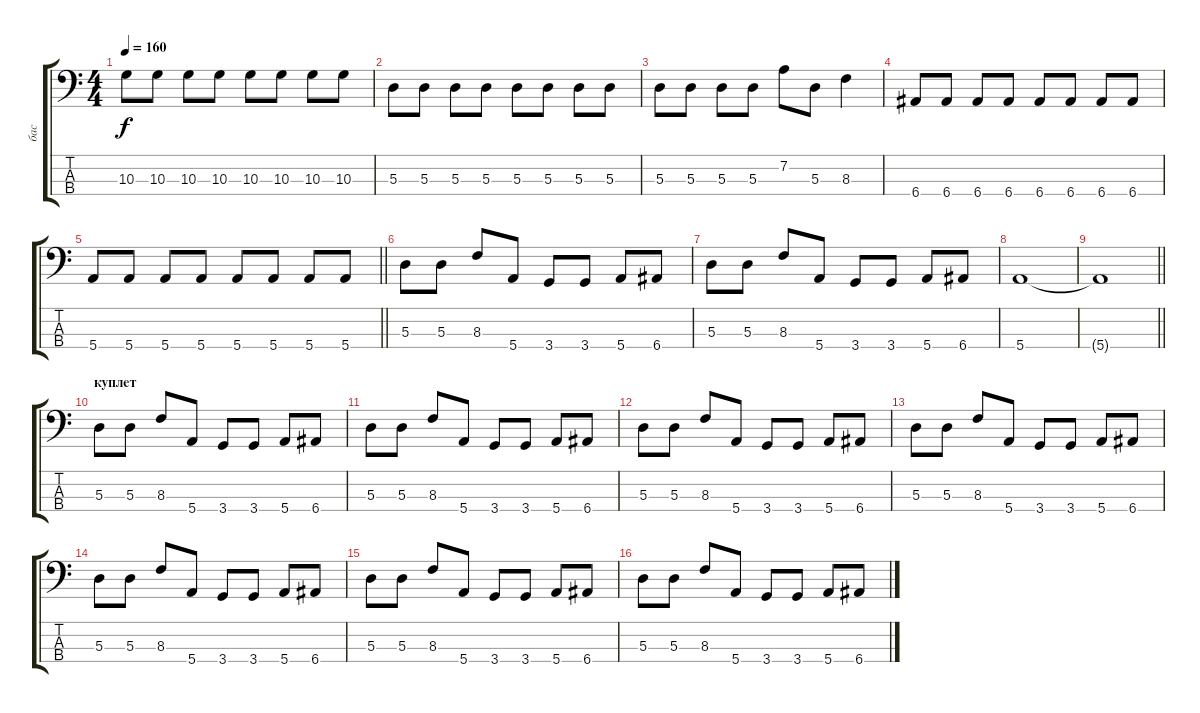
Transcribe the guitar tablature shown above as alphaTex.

\track ("бас" "бас") {instrument electricbassfinger}
\staff {score tabs}
\tuning (G2 D2 A1 E1) {hide}
\ts (4 4)
\tempo 160
\clef f4
\ks c
10.3.8{dy f} 10.3.8 10.3.8 10.3.8 10.3.8 10.3.8 10.3.8 10.3.8 |
5.3.8 5.3.8 5.3.8 5.3.8 5.3.8 5.3.8 5.3.8 5.3.8 |
5.3.8 5.3.8 5.3.8 5.3.8 7.2.8 5.3.8 8.3.4 |
6.4.8 6.4.8 6.4.8 6.4.8 6.4.8 6.4.8 6.4.8 6.4.8 |
\barLineRight lightlight
5.4.8 5.4.8 5.4.8 5.4.8 5.4.8 5.4.8 5.4.8 5.4.8 |
\section ("" "")
5.3.8 5.3.8 8.3.8 5.4.8 3.4.8 3.4.8 5.4.8 6.4.8 |
5.3.8 5.3.8 8.3.8 5.4.8 3.4.8 3.4.8 5.4.8 6.4.8 |
5.4.1 |
\barLineRight lightlight
5.4{t}.1 |
\section ("" "куплет")
5.3.8 5.3.8 8.3.8 5.4.8 3.4.8 3.4.8 5.4.8 6.4.8 |
5.3.8 5.3.8 8.3.8 5.4.8 3.4.8 3.4.8 5.4.8 6.4.8 |
5.3.8 5.3.8 8.3.8 5.4.8 3.4.8 3.4.8 5.4.8 6.4.8 |
5.3.8 5.3.8 8.3.8 5.4.8 3.4.8 3.4.8 5.4.8 6.4.8 |
5.3.8 5.3.8 8.3.8 5.4.8 3.4.8 3.4.8 5.4.8 6.4.8 |
5.3.8 5.3.8 8.3.8 5.4.8 3.4.8 3.4.8 5.4.8 6.4.8 |
5.3.8 5.3.8 8.3.8 5.4.8 3.4.8 3.4.8 5.4.8 6.4.8
